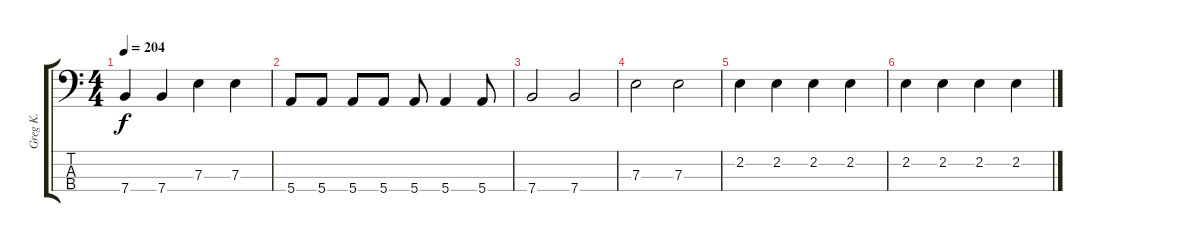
\track ("Greg K." "Greg K.") {instrument electricbasspick}
\staff {score tabs}
\tuning (G2 D2 A1 E1) {hide}
\ts (4 4)
\tempo 204
\clef f4
\ks c
7.4.4{dy f} 7.4.4 7.3.4 7.3.4 |
5.4.8 5.4.8 5.4.8 5.4.8 5.4.8 5.4.4 5.4.8 |
7.4.2 7.4.2 |
7.3.2 7.3.2 |
2.2.4 2.2.4 2.2.4 2.2.4 |
2.2.4 2.2.4 2.2.4 2.2.4
